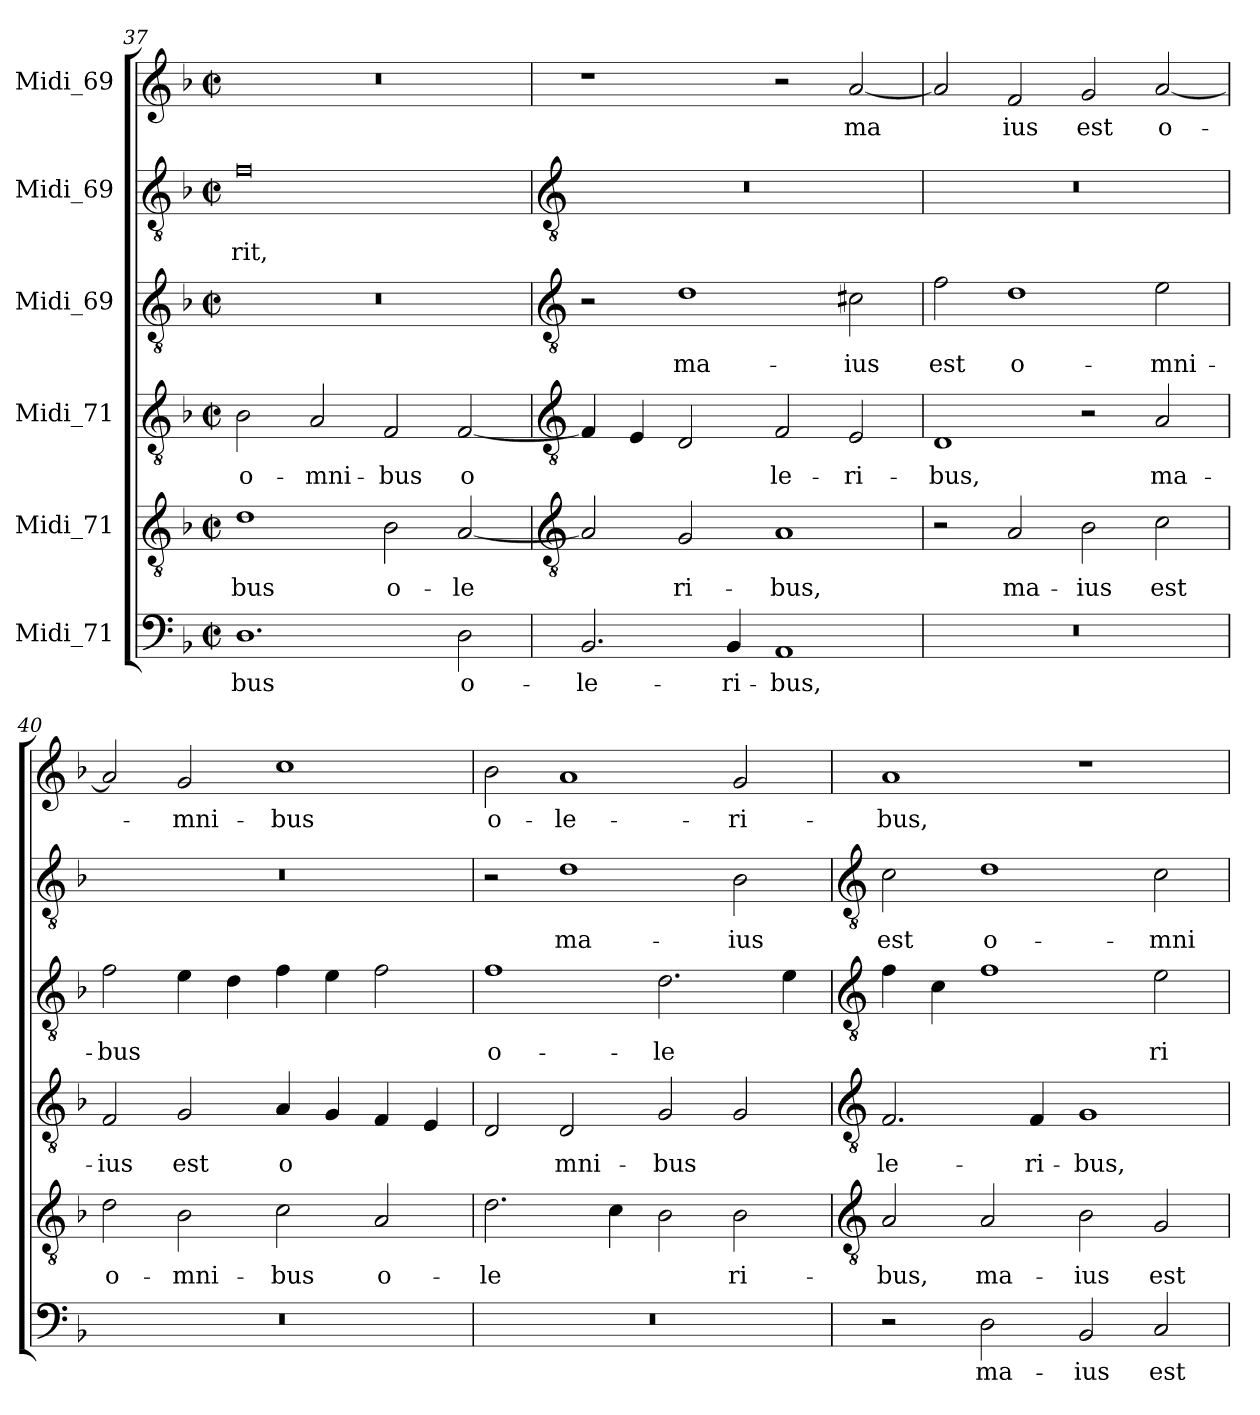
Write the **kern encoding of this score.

**kern	**text	**kern	**text	**kern	**text	**kern	**text	**kern	**text	**kern	**text
*part6	*part6	*part5	*part5	*part4	*part4	*part3	*part3	*part2	*part2	*part1	*part1
*staff6	*staff6	*staff5	*staff5	*staff4	*staff4	*staff3	*staff3	*staff2	*staff2	*staff1	*staff1
*I"Midi_71	*	*I"Midi_71	*	*I"Midi_71	*	*I"Midi_69	*	*I"Midi_69	*	*I"Midi_69	*
*clefF4	*	*clefGv2	*	*clefGv2	*	*clefGv2	*	*clefGv2	*	*clefG2	*
*k[b-]	*	*k[b-]	*	*k[b-]	*	*k[b-]	*	*k[b-]	*	*k[b-]	*
*F:	*	*F:	*	*F:	*	*F:	*	*F:	*	*F:	*
*M4/2	*	*M4/2	*	*M4/2	*	*M4/2	*	*M4/2	*	*M4/2	*
*met(c|)	*	*met(c|)	*	*met(c|)	*	*met(c|)	*	*met(c|)	*	*met(c|)	*
=37	=37	=37	=37	=37	=37	=37	=37	=37	=37	=37	=37
!	!LO:LY:b	!	!LO:LY:b	!	!LO:LY:b	!	!	!	!LO:LY:b	!	!
1.D	-bus	1d	-bus	2B-	o-	0r	.	0f	-rit,	0r	.
!	!	!	!	!	!LO:LY:b	!	!	!	!	!	!
.	.	.	.	2A	-mni-	.	.	.	.	.	.
!	!	!	!LO:LY:b	!	!LO:LY:b	!	!	!	!	!	!
.	.	2B-	o-	2F	-bus	.	.	.	.	.	.
!	!LO:LY:b	!	!LO:LY:b	!	!LO:LY:b	!	!	!	!	!	!
2D	o-	[2A	-le	[2F	o	.	.	.	.	.	.
!!LO:LB:g=z
=38	=38	=38	=38	=38	=38	=38	=38	=38	=38	=38	=38
*	*	*clefGv2	*	*clefGv2	*	*clefGv2	*	*clefGv2	*	*	*
!	!LO:LY:b	!	!	!	!	!	!	!	!	!	!
2.BB-	-le-	2A]	.	4F]	.	2r	.	0r	.	1r	.
.	.	.	.	4E	.	.	.	.	.	.	.
!	!	!	!LO:LY:b	!	!	!	!LO:LY:b	!	!	!	!
.	.	2G	ri-	2D	.	1d	ma-	.	.	.	.
!	!LO:LY:b	!	!	!	!	!	!	!	!	!	!
4BB-	-ri-	.	.	.	.	.	.	.	.	.	.
!	!LO:LY:b	!	!LO:LY:b	!	!LO:LY:b	!	!	!	!	!	!
1AA	-bus,	1A	-bus,	2F	le-	.	.	.	.	2r	.
!	!	!	!	!	!LO:LY:b	!	!LO:LY:b	!	!	!	!LO:LY:b
.	.	.	.	2E	-ri-	2c#	-ius	.	.	[2a	ma
=39	=39	=39	=39	=39	=39	=39	=39	=39	=39	=39	=39
!	!	!	!	!	!LO:LY:b	!	!LO:LY:b	!	!	!	!
0r	.	2r	.	1D	-bus,	2f	est	0r	.	2a]	.
!	!	!	!LO:LY:b	!	!	!	!LO:LY:b	!	!	!	!LO:LY:b
.	.	2A	ma-	.	.	1d	o-	.	.	2f	ius
!	!	!	!LO:LY:b	!	!	!	!	!	!	!	!LO:LY:b
.	.	2B-	-ius	2r	.	.	.	.	.	2g	est
!	!	!	!LO:LY:b	!	!LO:LY:b	!	!LO:LY:b	!	!	!	!LO:LY:b
.	.	2c	est	2A	ma-	2e	-mni-	.	.	[2a	o-
=40	=40	=40	=40	=40	=40	=40	=40	=40	=40	=40	=40
!	!	!	!LO:LY:b	!	!LO:LY:b	!	!LO:LY:b	!	!	!	!
0r	.	2d	o-	2F	-ius	2f	-bus	0r	.	2a]	.
!	!	!	!LO:LY:b	!	!LO:LY:b	!	!	!	!	!	!LO:LY:b
.	.	2B-	-mni-	2G	est	4e	.	.	.	2g	-mni-
.	.	.	.	.	.	4d	.	.	.	.	.
!	!	!	!LO:LY:b	!	!LO:LY:b	!	!	!	!	!	!LO:LY:b
.	.	2c	-bus	4A	o	4f	.	.	.	1cc	-bus
.	.	.	.	4G	.	4e	.	.	.	.	.
!	!	!	!LO:LY:b	!	!	!	!	!	!	!	!
.	.	2A	o-	4F	.	2f	.	.	.	.	.
.	.	.	.	4E	.	.	.	.	.	.	.
=41	=41	=41	=41	=41	=41	=41	=41	=41	=41	=41	=41
!	!	!	!LO:LY:b	!	!	!	!LO:LY:b	!	!	!	!LO:LY:b
0r	.	2.d	-le	2D	.	1f	o-	2r	.	2b-	o-
!	!	!	!	!	!LO:LY:b	!	!	!	!LO:LY:b	!	!LO:LY:b
.	.	.	.	2D	mni-	.	.	1d	ma-	1a	-le-
.	.	4c	.	.	.	.	.	.	.	.	.
!	!	!	!	!	!LO:LY:b	!	!LO:LY:b	!	!	!	!
.	.	2B-	.	2G	-bus	2.d	-le	.	.	.	.
!	!	!	!LO:LY:b	!	!	!	!	!	!LO:LY:b	!	!LO:LY:b
.	.	2B-	ri-	2G	.	.	.	2B-	-ius	2g	-ri-
.	.	.	.	.	.	4e	.	.	.	.	.
!!LO:LB:g=z
=42	=42	=42	=42	=42	=42	=42	=42	=42	=42	=42	=42
*	*	*clefGv2	*	*clefGv2	*	*clefGv2	*	*clefGv2	*	*	*
!	!	!	!LO:LY:b	!	!LO:LY:b	!	!	!	!LO:LY:b	!	!LO:LY:b
2r	.	2A	-bus,	2.F	le-	4f	.	2c	est	1a	-bus,
.	.	.	.	.	.	4c	.	.	.	.	.
!	!LO:LY:b	!	!LO:LY:b	!	!	!	!	!	!LO:LY:b	!	!
2D	ma-	2A	ma-	.	.	1f	.	1d	o-	.	.
!	!	!	!	!	!LO:LY:b	!	!	!	!	!	!
.	.	.	.	4F	-ri-	.	.	.	.	.	.
!	!LO:LY:b	!	!LO:LY:b	!	!LO:LY:b	!	!	!	!	!	!
2BB-	-ius	2B-	-ius	1G	-bus,	.	.	.	.	1r	.
!	!LO:LY:b	!	!LO:LY:b	!	!	!	!LO:LY:b	!	!LO:LY:b	!	!
2C	est	2G	est	.	.	2e	ri-	2c	-mni-	.	.
=	=	=	=	=	=	=	=	=	=	=	=
*-	*-	*-	*-	*-	*-	*-	*-	*-	*-	*-	*-
